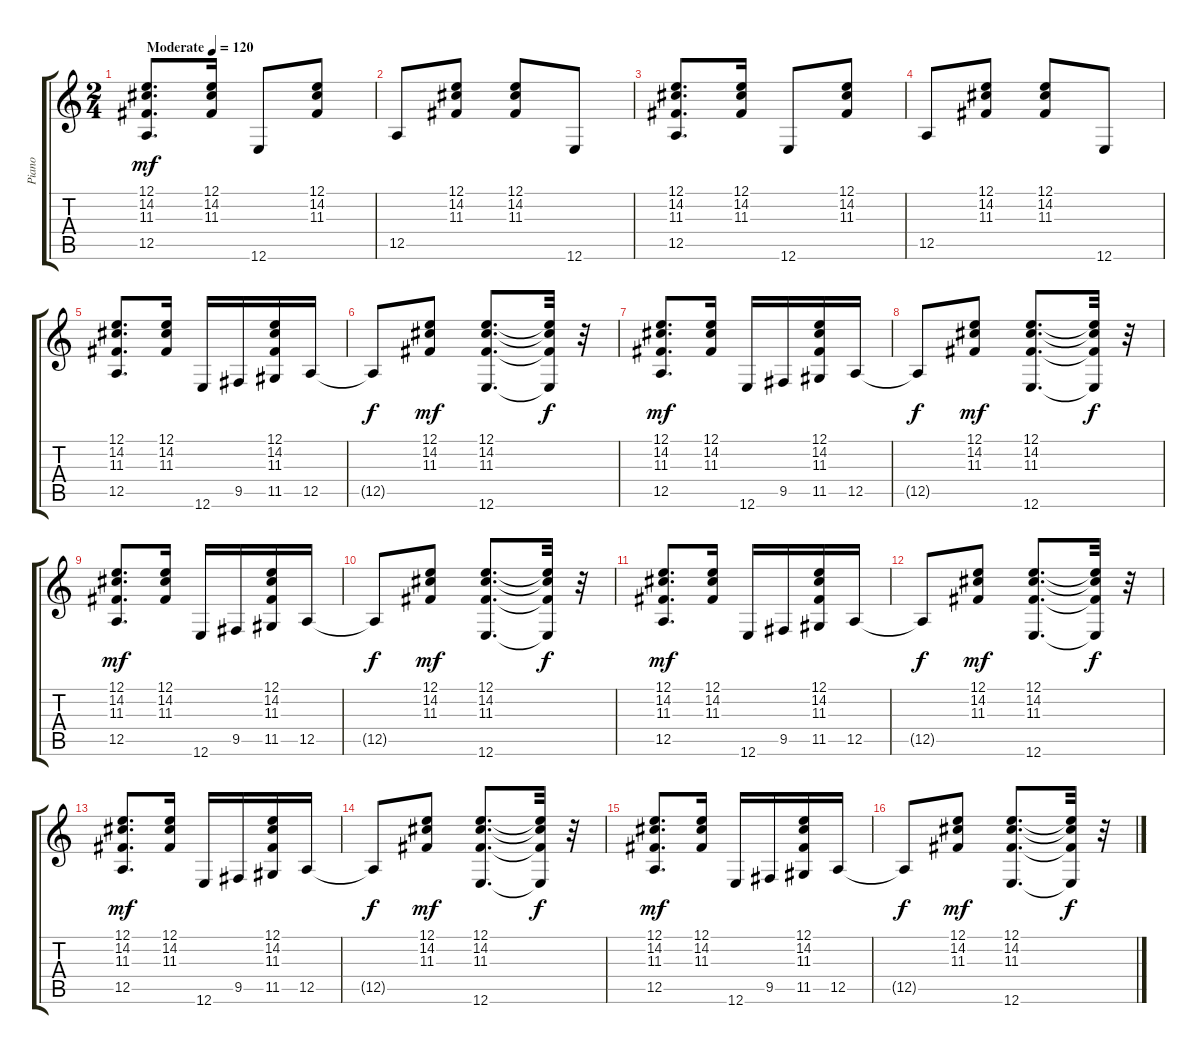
\track ("Piano" "Piano") {instrument acousticgrandpiano}
\staff {score tabs}
\tuning (E4 B3 G3 D3 A2 E2) {hide}
\ts (2 4)
\tempo (120 "Moderate")
\clef g2
\ks c
(12.1 14.2 11.3 12.5).8{d dy mf instrument acousticgrandpiano} (12.1 14.2 11.3).16 12.6.8 (12.1 14.2 11.3).8 |
12.5.8 (12.1 14.2 11.3).8 (12.1 14.2 11.3).8 12.6.8 |
(12.1 14.2 11.3 12.5).8{d} (12.1 14.2 11.3).16 12.6.8 (12.1 14.2 11.3).8 |
12.5.8 (12.1 14.2 11.3).8 (12.1 14.2 11.3).8 12.6.8 |
(12.1 14.2 11.3 12.5).8{d} (12.1 14.2 11.3).16 12.6.16 9.5.16 (12.1 14.2 11.3 11.5).16 12.5.16 |
12.5{t}.8{dy f} (12.1 14.2 11.3).8{dy mf} (12.1 14.2 11.3 12.6).8{d} (12.1{t} 14.2{t} 11.3{t} 12.6{t}).32{dy f} r.32 |
(12.1 14.2 11.3 12.5).8{d dy mf} (12.1 14.2 11.3).16 12.6.16 9.5.16 (12.1 14.2 11.3 11.5).16 12.5.16 |
12.5{t}.8{dy f} (12.1 14.2 11.3).8{dy mf} (12.1 14.2 11.3 12.6).8{d} (12.1{t} 14.2{t} 11.3{t} 12.6{t}).32{dy f} r.32 |
(12.1 14.2 11.3 12.5).8{d dy mf} (12.1 14.2 11.3).16 12.6.16 9.5.16 (12.1 14.2 11.3 11.5).16 12.5.16 |
12.5{t}.8{dy f} (12.1 14.2 11.3).8{dy mf} (12.1 14.2 11.3 12.6).8{d} (12.1{t} 14.2{t} 11.3{t} 12.6{t}).32{dy f} r.32 |
(12.1 14.2 11.3 12.5).8{d dy mf} (12.1 14.2 11.3).16 12.6.16 9.5.16 (12.1 14.2 11.3 11.5).16 12.5.16 |
12.5{t}.8{dy f} (12.1 14.2 11.3).8{dy mf} (12.1 14.2 11.3 12.6).8{d} (12.1{t} 14.2{t} 11.3{t} 12.6{t}).32{dy f} r.32 |
(12.1 14.2 11.3 12.5).8{d dy mf} (12.1 14.2 11.3).16 12.6.16 9.5.16 (12.1 14.2 11.3 11.5).16 12.5.16 |
12.5{t}.8{dy f} (12.1 14.2 11.3).8{dy mf} (12.1 14.2 11.3 12.6).8{d} (12.1{t} 14.2{t} 11.3{t} 12.6{t}).32{dy f} r.32 |
(12.1 14.2 11.3 12.5).8{d dy mf} (12.1 14.2 11.3).16 12.6.16 9.5.16 (12.1 14.2 11.3 11.5).16 12.5.16 |
12.5{t}.8{dy f} (12.1 14.2 11.3).8{dy mf} (12.1 14.2 11.3 12.6).8{d} (12.1{t} 14.2{t} 11.3{t} 12.6{t}).32{dy f} r.32
